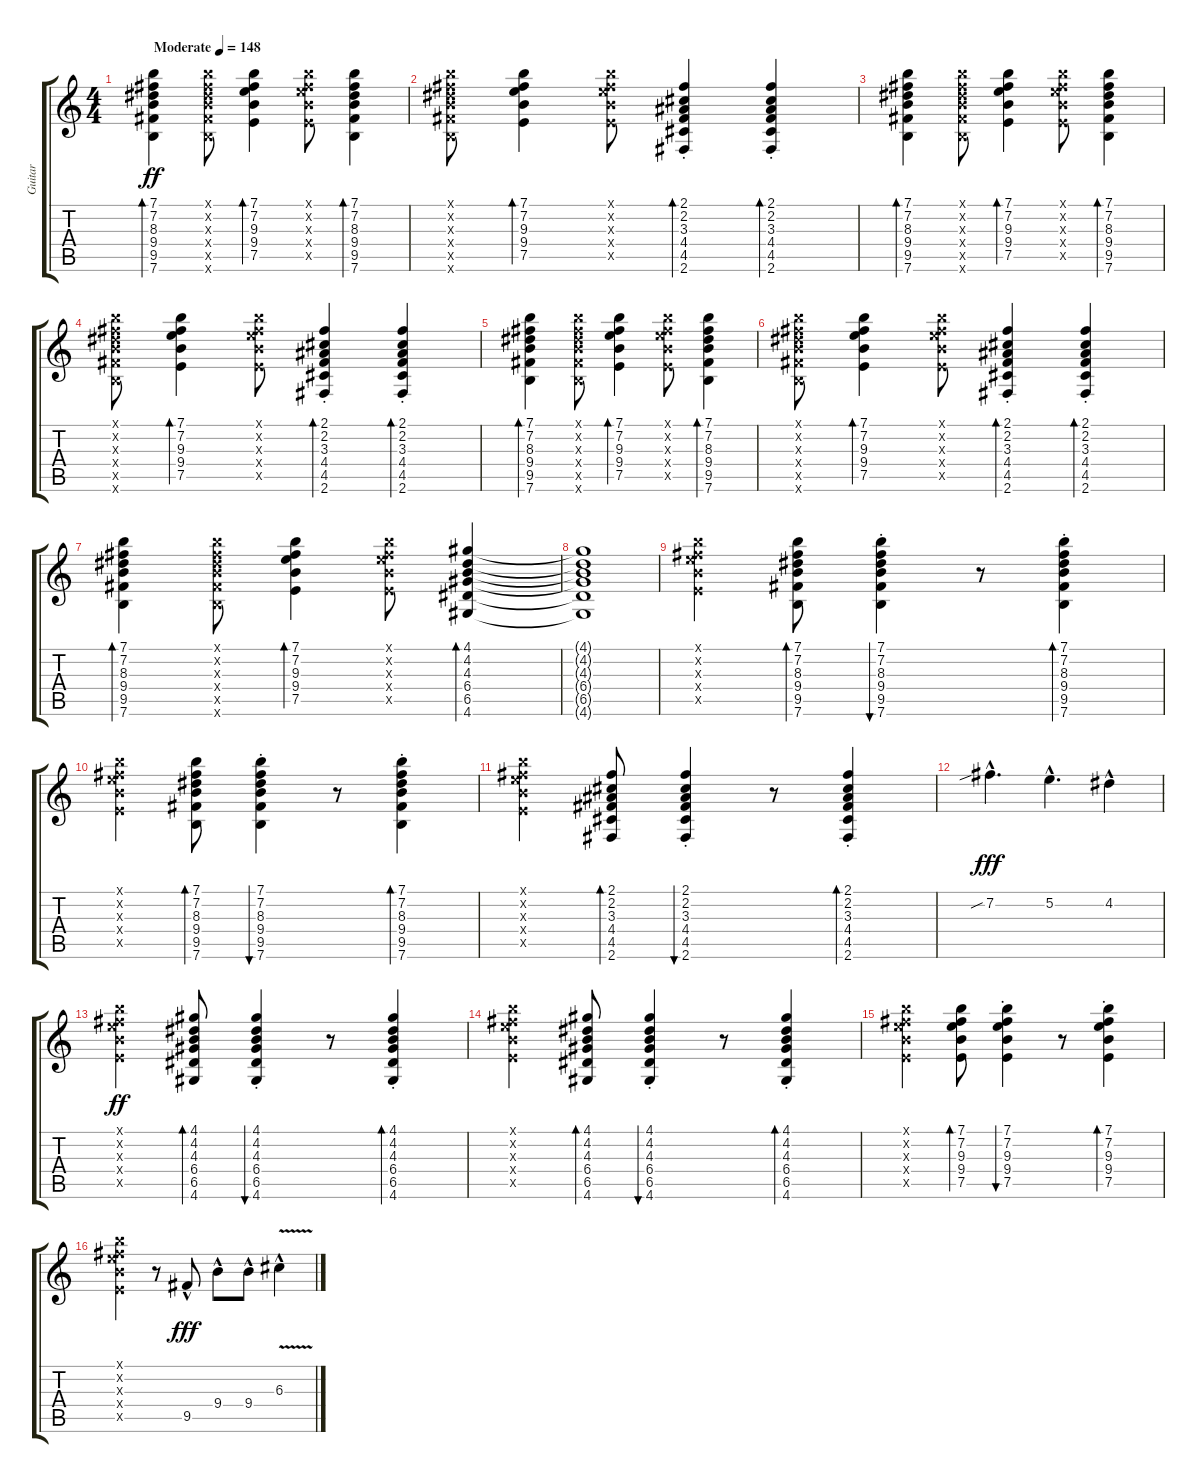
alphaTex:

\track ("Guitar" "Guitar") {instrument electricguitarclean}
\staff {score tabs}
\tuning (E4 B3 G3 D3 A2 E2) {hide}
\ts (4 4)
\tempo (148 "Moderate")
\clef g2
\ks c
(7.1 7.2 8.3 9.4 9.5 7.6).4{bd 30 dy ff instrument electricguitarclean} (7.1{x} 7.2{x} 8.3{x} 9.4{x} 9.5{x} 7.6{x}).8 (7.1 7.2 9.3 9.4 7.5).4{bd 30} (7.1{x} 7.2{x} 9.3{x} 9.4{x} 7.5{x}).8 (7.1 7.2 8.3 9.4 9.5 7.6).4{bd 30} |
(7.1{x} 7.2{x} 8.3{x} 9.4{x} 9.5{x} 7.6{x}).8 (7.1 7.2 9.3 9.4 7.5).4{bd 30} (7.1{x} 7.2{x} 9.3{x} 9.4{x} 7.5{x}).8 (2.1{st} 2.2{st} 3.3{st} 4.4{st} 4.5{st} 2.6{st}).4{bd 30} (2.1{st} 2.2{st} 3.3{st} 4.4{st} 4.5{st} 2.6{st}).4{bd 30} |
(7.1 7.2 8.3 9.4 9.5 7.6).4{bd 30} (7.1{x} 7.2{x} 8.3{x} 9.4{x} 9.5{x} 7.6{x}).8 (7.1 7.2 9.3 9.4 7.5).4{bd 30} (7.1{x} 7.2{x} 9.3{x} 9.4{x} 7.5{x}).8 (7.1 7.2 8.3 9.4 9.5 7.6).4{bd 30} |
(7.1{x} 7.2{x} 8.3{x} 9.4{x} 9.5{x} 7.6{x}).8 (7.1 7.2 9.3 9.4 7.5).4{bd 30} (7.1{x} 7.2{x} 9.3{x} 9.4{x} 7.5{x}).8 (2.1{st} 2.2{st} 3.3{st} 4.4{st} 4.5{st} 2.6{st}).4{bd 30} (2.1{st} 2.2{st} 3.3{st} 4.4{st} 4.5{st} 2.6{st}).4{bd 30} |
(7.1 7.2 8.3 9.4 9.5 7.6).4{bd 30} (7.1{x} 7.2{x} 8.3{x} 9.4{x} 9.5{x} 7.6{x}).8 (7.1 7.2 9.3 9.4 7.5).4{bd 30} (7.1{x} 7.2{x} 9.3{x} 9.4{x} 7.5{x}).8 (7.1 7.2 8.3 9.4 9.5 7.6).4{bd 30} |
(7.1{x} 7.2{x} 8.3{x} 9.4{x} 9.5{x} 7.6{x}).8 (7.1 7.2 9.3 9.4 7.5).4{bd 30} (7.1{x} 7.2{x} 9.3{x} 9.4{x} 7.5{x}).8 (2.1{st} 2.2{st} 3.3{st} 4.4{st} 4.5{st} 2.6{st}).4{bd 30} (2.1{st} 2.2{st} 3.3{st} 4.4{st} 4.5{st} 2.6{st}).4{bd 30} |
(7.1 7.2 8.3 9.4 9.5 7.6).4{bd 30} (7.1{x} 7.2{x} 8.3{x} 9.4{x} 9.5{x} 7.6{x}).8 (7.1 7.2 9.3 9.4 7.5).4{bd 30} (7.1{x} 7.2{x} 9.3{x} 9.4{x} 7.5{x}).8 (4.1 4.2 4.3 6.4 6.5 4.6).4{bd 30} |
(4.1{t} 4.2{t} 4.3{t} 6.4{t} 6.5{t} 4.6{t}).1 |
(7.1{x} 7.2{x} 9.3{x} 9.4{x} 7.5{x}).4 (7.1 7.2 8.3 9.4 9.5 7.6).8{bd 30} (7.1{st} 7.2{st} 8.3{st} 9.4{st} 9.5{st} 7.6{st}).4{bu 30} r.8 (7.1{st} 7.2{st} 8.3{st} 9.4{st} 9.5{st} 7.6{st}).4{bd 30} |
(7.1{x} 7.2{x} 9.3{x} 9.4{x} 7.5{x}).4 (7.1 7.2 8.3 9.4 9.5 7.6).8{bd 30} (7.1{st} 7.2{st} 8.3{st} 9.4{st} 9.5{st} 7.6{st}).4{bu 30} r.8 (7.1{st} 7.2{st} 8.3{st} 9.4{st} 9.5{st} 7.6{st}).4{bd 30} |
(7.1{x} 7.2{x} 9.3{x} 9.4{x} 7.5{x}).4 (2.1 2.2 3.3 4.4 4.5 2.6).8{bd 30} (2.1{st} 2.2{st} 3.3{st} 4.4{st} 4.5{st} 2.6{st}).4{bu 30} r.8 (2.1{st} 2.2{st} 3.3{st} 4.4{st} 4.5{st} 2.6{st}).4{bd 30} |
7.2{sib hac}.4{d dy fff} 5.2{hac}.4{d} 4.2{hac}.4 |
(7.1{x} 7.2{x} 9.3{x} 9.4{x} 7.5{x}).4{dy ff} (4.1 4.2 4.3 6.4 6.5 4.6).8{bd 30} (4.1{st} 4.2{st} 4.3{st} 6.4{st} 6.5{st} 4.6{st}).4{bu 30} r.8 (4.1{st} 4.2{st} 4.3{st} 6.4{st} 6.5{st} 4.6{st}).4{bd 30} |
(7.1{x} 7.2{x} 9.3{x} 9.4{x} 7.5{x}).4 (4.1 4.2 4.3 6.4 6.5 4.6).8{bd 30} (4.1{st} 4.2{st} 4.3{st} 6.4{st} 6.5{st} 4.6{st}).4{bu 30} r.8 (4.1{st} 4.2{st} 4.3{st} 6.4{st} 6.5{st} 4.6{st}).4{bd 30} |
(7.1{x} 7.2{x} 9.3{x} 9.4{x} 7.5{x}).4 (7.1 7.2 9.3 9.4 7.5).8{bd 30} (7.1{st} 7.2{st} 9.3{st} 9.4{st} 7.5{st}).4{bu 30} r.8 (7.1{st} 7.2{st} 9.3{st} 9.4{st} 7.5{st}).4{bd 30} |
(7.1{x} 7.2{x} 9.3{x} 9.4{x} 7.5{x}).4 r.8 9.5{hac}.8{dy fff} 9.4{hac}.8 9.4{hac}.8 6.3{v hac}.4
